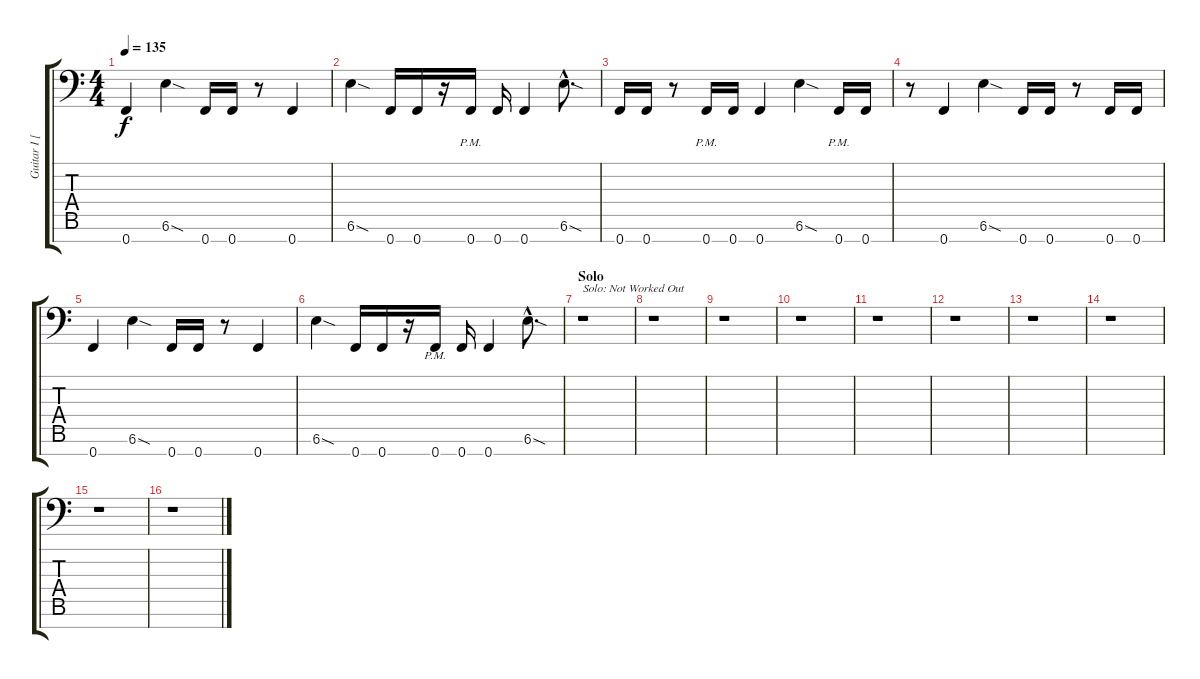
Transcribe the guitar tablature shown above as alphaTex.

\track ("Guitar I [Fredrik Thordendal]" "Guitar I [") {instrument distortionguitar}
\staff {score tabs}
\tuning (Bb3 F3 Db3 Ab2 Eb2 Bb1 F1) {hide}
\ts (4 4)
\tempo 135
\clef f4
\ks c
0.7.4{dy f} 6.6{sod}.4 0.7.16 0.7.16 r.8 0.7.4 |
6.6{sod}.4 0.7.16 0.7.16 r.16 0.7{pm}.16 0.7.16 0.7.4 6.6{sod hac}.8{d} |
0.7.16 0.7.16 r.8 0.7{pm}.16 0.7.16 0.7.4 6.6{sod}.4 0.7{pm}.16 0.7.16 |
r.8 0.7.4 6.6{sod}.4 0.7.16 0.7.16 r.8 0.7.16 0.7.16 |
0.7.4 6.6{sod}.4 0.7.16 0.7.16 r.8 0.7.4 |
6.6{sod}.4 0.7.16 0.7.16 r.16 0.7{pm}.16 0.7.16 0.7.4 6.6{sod hac}.8{d} |
\section ("" "Solo")
r.1{txt "Solo: Not Worked Out"} |
r.1 |
r.1 |
r.1 |
r.1 |
r.1 |
r.1 |
r.1 |
r.1 |
r.1
